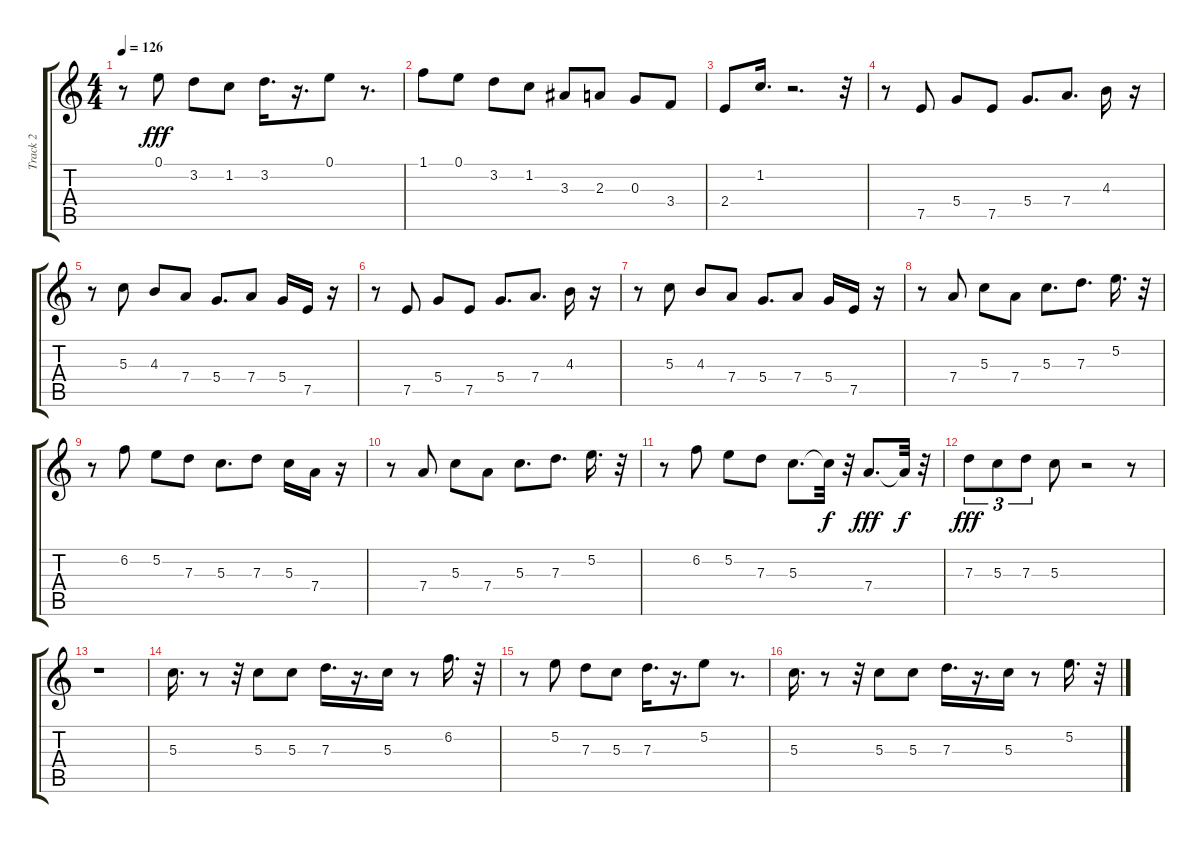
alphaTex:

\track ("Track 2" "Track 2") {instrument acousticguitarsteel}
\staff {score tabs}
\tuning (E4 B3 G3 D3 A2 E2) {hide}
\ts (4 4)
\tempo 126
\clef g2
\ks c
r.8{dy fff} 0.1.8 3.2.8 1.2.8 3.2.16{d} r.16{d} 0.1.8 r.8{d} |
1.1.8 0.1.8 3.2.8 1.2.8 3.3.8 2.3.8 0.3.8 3.4.8 |
2.4.8 1.2.16{d} r.2{d} r.32 |
r.8 7.5.8 5.4.8 7.5.8 5.4.8{d} 7.4.8{d} 4.3.16 r.16 |
r.8 5.3.8 4.3.8 7.4.8 5.4.8{d} 7.4.8 5.4.16 7.5.16 r.16 |
r.8 7.5.8 5.4.8 7.5.8 5.4.8{d} 7.4.8{d} 4.3.16 r.16 |
r.8 5.3.8 4.3.8 7.4.8 5.4.8{d} 7.4.8 5.4.16 7.5.16 r.16 |
r.8 7.4.8 5.3.8 7.4.8 5.3.8{d} 7.3.8{d} 5.2.16{d} r.32 |
r.8 6.2.8 5.2.8 7.3.8 5.3.8{d} 7.3.8 5.3.16 7.4.16 r.16 |
r.8 7.4.8 5.3.8 7.4.8 5.3.8{d} 7.3.8{d} 5.2.16{d} r.32 |
r.8 6.2.8 5.2.8 7.3.8 5.3.8{d} 5.3{t}.32{dy f} r.32 7.4.8{d dy fff} 7.4{t}.32{dy f} r.32 |
7.3.8{tu (3 2) dy fff} 5.3.8{tu (3 2)} 7.3.8{tu (3 2)} 5.3.8 r.2 r.8 |
r.1 |
5.3.16{d} r.8 r.32 5.3.8 5.3.8 7.3.16{d} r.16{d} 5.3.16 r.8 6.2.16{d} r.32 |
r.8 5.2.8 7.3.8 5.3.8 7.3.16{d} r.16{d} 5.2.8 r.8{d} |
5.3.16{d} r.8 r.32 5.3.8 5.3.8 7.3.16{d} r.16{d} 5.3.16 r.8 5.2.16{d} r.32
